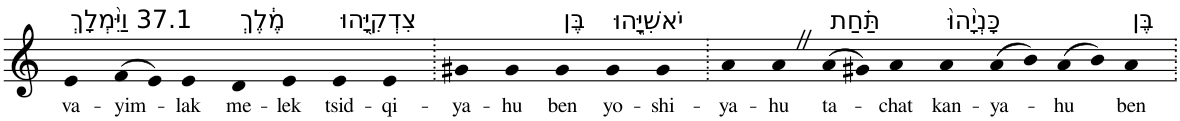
**kern	**text
*part1	*part1
*staff1	*staff1
*I"Piano	*
*I'Pno	*
*clefG2	*
*k[]	*
=1	=1
!LO:TX:a:t=37.1 וַיִּ֨מְלָךְ	!
!	!LO:LY:b
4e	va-
!	!LO:LY:b
(>8f	-yim-
8e)	.
!	!LO:LY:b
4e	-lak
!LO:TX:a:t=מֶ֔לֶךְ	!
!	!LO:LY:b
4d	me-
!	!LO:LY:b
4e	-lek
!LO:TX:a:t=צִדְקִיָּ֖הוּ	!
!	!LO:LY:b
4e	tsid-
!	!LO:LY:b
4e	-qi-
=2.	=2.
!	!LO:LY:b
4g#X	-ya-
!	!LO:LY:b
4g#	-hu
!LO:TX:a:t=בֶּן	!
!	!LO:LY:b
4g#	ben
!LO:TX:a:t=יֹאשִׁיָּ֑הוּ	!
!	!LO:LY:b
4g#	yo-
!	!LO:LY:b
4g#	-shi-
=3.	=3.
!	!LO:LY:b
4a	-ya-
!	!LO:LY:b
4aZ	-hu
!LO:TX:a:t=תַּ֗חַת	!
!	!LO:LY:b
(>8a	ta-
8g#X)	.
!	!LO:LY:b
4a	-chat
!LO:TX:a:t=כָּנְיָ֙הוּ֙	!
!	!LO:LY:b
4a	kan-
!	!LO:LY:b
(>8a	-ya-
8b)	.
!	!LO:LY:b
(>8a	-hu
8b)	.
!LO:TX:a:t=בֶּן	!
!	!LO:LY:b
4a	ben
=.	=.
*-	*-
